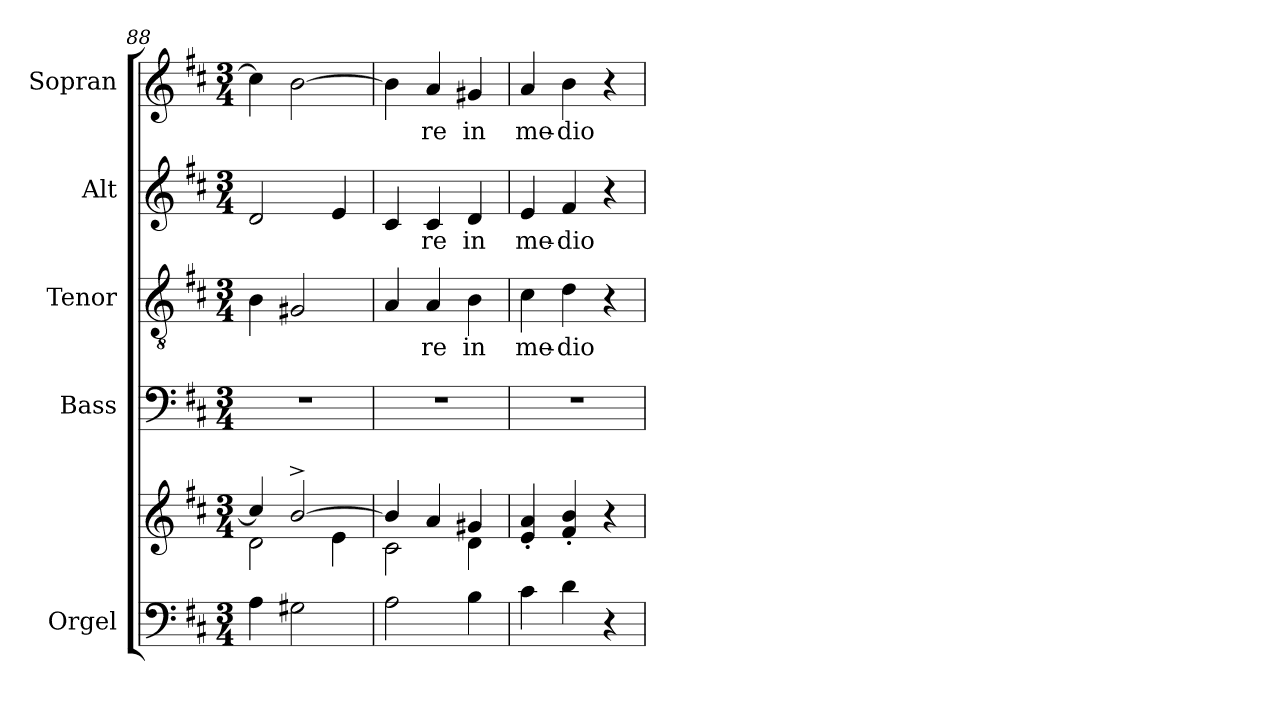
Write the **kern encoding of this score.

**kern	**kern	**kern	**kern	**text	**kern	**text	**kern	**text
*part5	*part5	*part4	*part3	*part3	*part2	*part2	*part1	*part1
*staff6	*staff5	*staff4	*staff3	*staff3	*staff2	*staff2	*staff1	*staff1
*I"Orgel	*	*I"Bass	*I"Tenor	*	*I"Alt	*	*I"Sopran	*
*I'Org.	*	*I'B.	*I'T.	*	*I'A.	*	*I'S.	*
*clefF4	*clefG2	*clefF4	*clefGv2	*	*clefG2	*	*clefG2	*
*k[f#c#]	*k[f#c#]	*k[f#c#]	*k[f#c#]	*	*k[f#c#]	*	*k[f#c#]	*
*D:	*D:	*D:	*D:	*	*D:	*	*D:	*
*M3/4	*M3/4	*M3/4	*M3/4	*	*M3/4	*	*M3/4	*
=88	=88	=88	=88	=88	=88	=88	=88	=88
*	*^	*	*	*	*	*	*	*
4A\	4cc#/]	2d\	2.r	4B\	.	2d/	.	4cc#\]	.
2G#X\	[>2b^</	.	.	2G#X/	.	.	.	[2b\	.
.	.	4e\	.	.	.	4e/	.	.	.
=89	=89	=89	=89	=89	=89	=89	=89	=89	=89
2A\	4b/]	2c#\	2.r	4A/	.	4c#/	.	4b\]	.
!	!	!	!	!	!LO:LY:b	!	!LO:LY:b	!	!LO:LY:b
.	4a/	.	.	4A/	-re	4c#/	-re	4a/	-re
!	!	!	!	!	!LO:LY:b	!	!LO:LY:b	!	!LO:LY:b
4B\	4g#X/	4d\	.	4B\	in	4d/	in	4g#X/	in
=90	=90	=90	=90	=90	=90	=90	=90	=90	=90
!	!	!	!	!	!LO:LY:b	!	!LO:LY:b	!	!LO:LY:b
*	*v	*v	*	*	*	*	*	*	*
4c#\	4e/'< 4a/'<	2.r	4c#\	me-	4e/	me-	4a/	me-
!	!	!	!	!LO:LY:b	!	!LO:LY:b	!	!LO:LY:b
4d\	4f#/'< 4b/'<	.	4d\	-dio	4f#/	-dio	4b\	-dio
4r	4r	.	4r	.	4r	.	4r	.
=	=	=	=	=	=	=	=	=
*-	*-	*-	*-	*-	*-	*-	*-	*-
